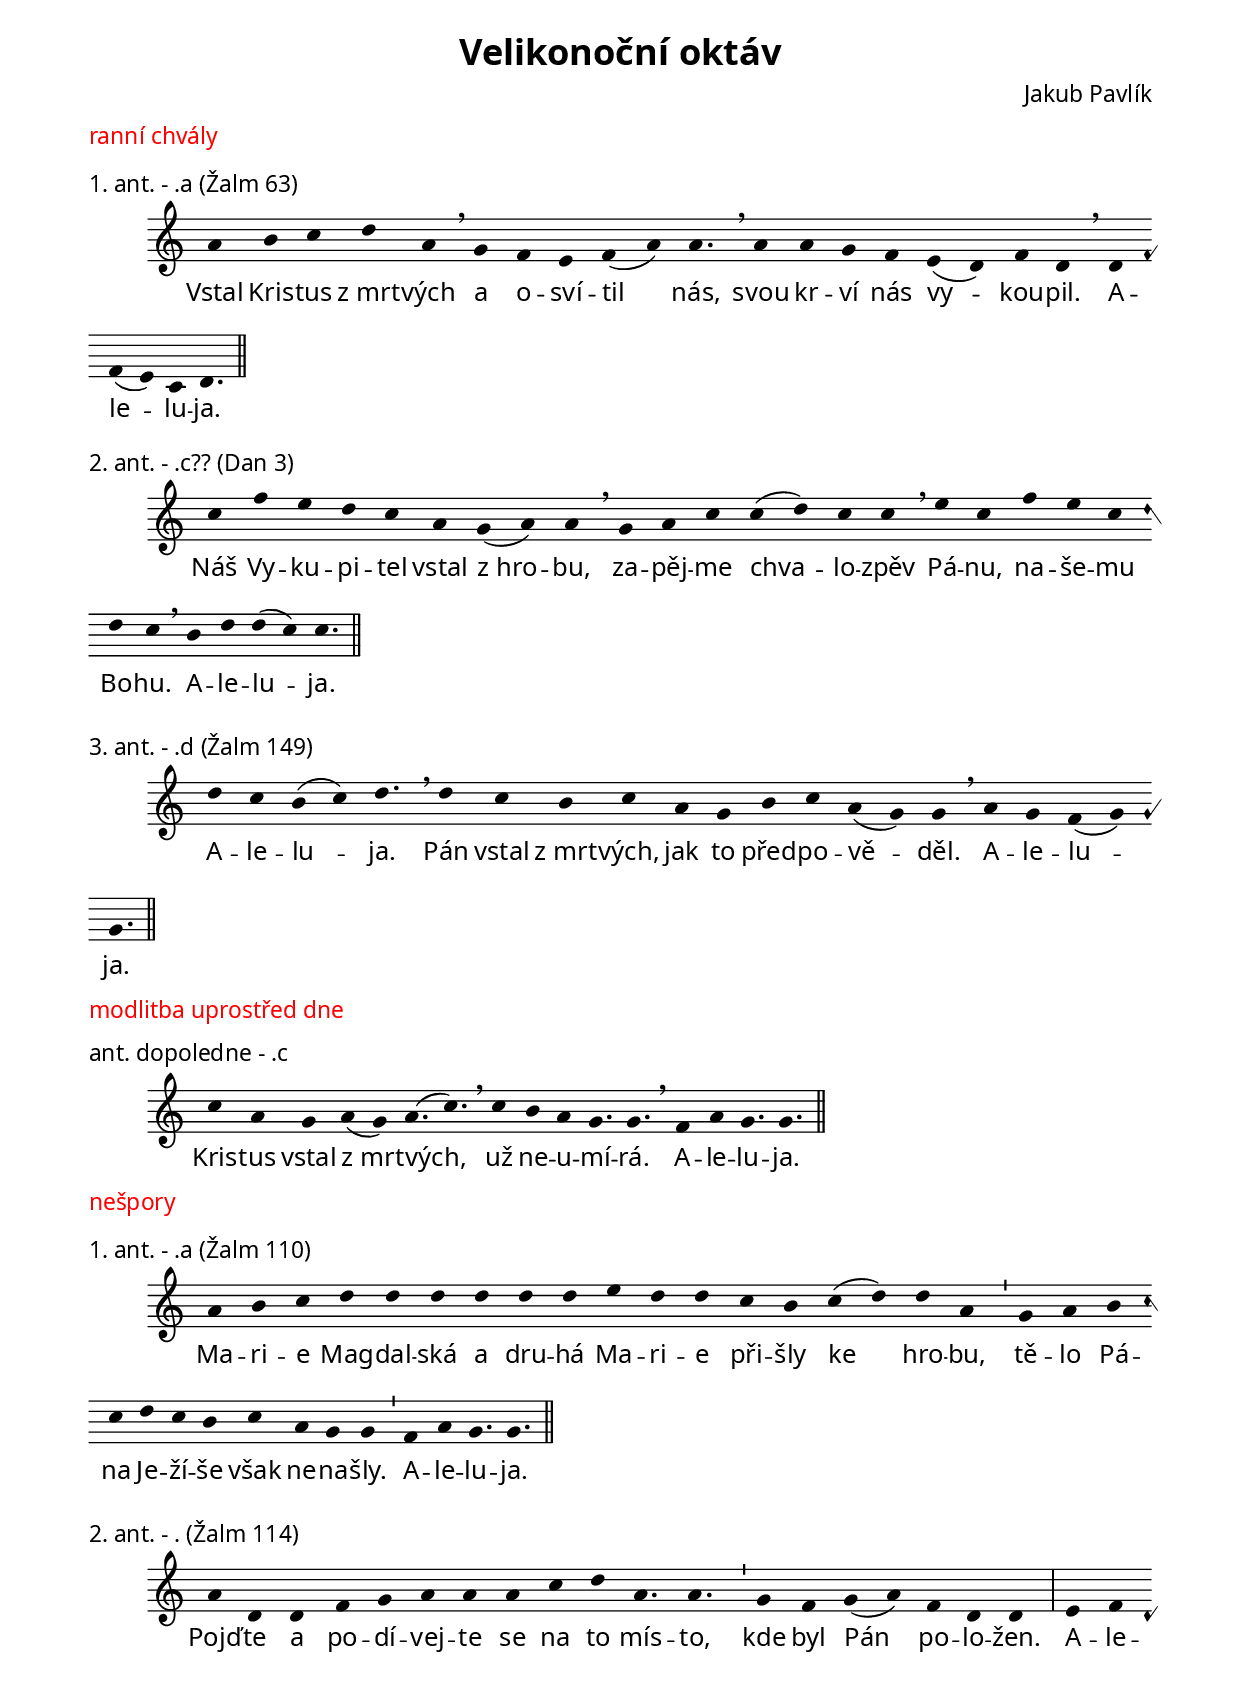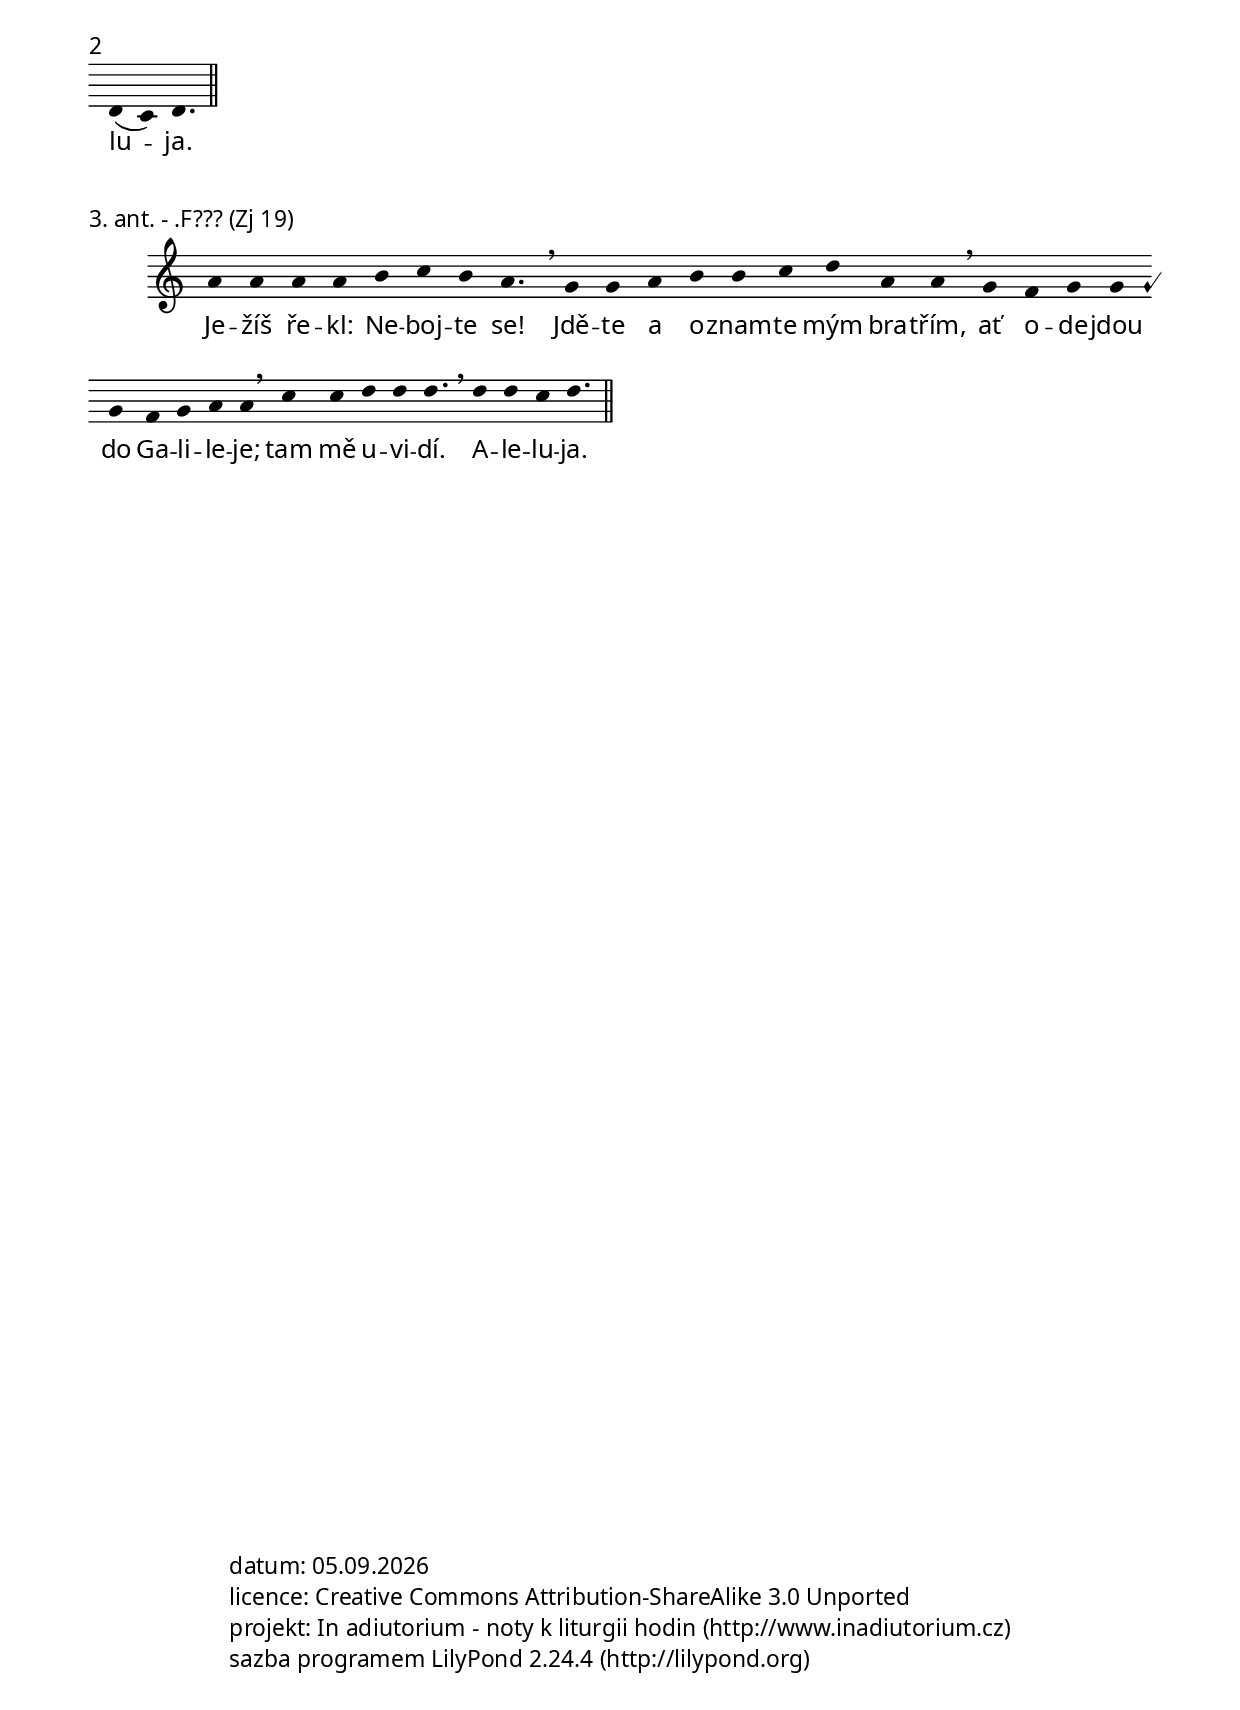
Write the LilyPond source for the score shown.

\version "2.12.3"

\header {
  title = "Velikonoční oktáv"
  composer = "Jakub Pavlík"
}

\include "spolecne.ly"

\markup {\nadpisHodinka {"ranní chvály"}}

\score {
  \relative c'' {
    \choralniRezim
    a4 b c d a \breathe g f e f( a) a4. \breathe
    a4 a g f e( d) f d \breathe
    d4 f( e) c d4. \bar "||"
  }
  \addlyrics {
    Vstal Kris -- tus z_mrt -- vých a o -- sví -- til nás,
    svou kr -- ví nás vy -- kou -- pil.
    A -- le -- lu -- ja.
  }
  \header {
    quid = "1. ant."
    tonus = "I"
    differentia = "a" 
    psalmus = "Žalm 63"
    piece = \markup {\sestavTitulek}
  }
}

\score {
  \relative c'' {
    \choralniRezim
    c4 f e d c a g( a) a \breathe
    g4 a c c( d) c c \breathe
    e4 c f e c d c \breathe
    b4 d d( c) c4. \bar "||"
  }
  \addlyrics {
    Náš Vy -- ku -- pi -- tel vstal z_hro -- bu, 
    za -- pěj -- me chva -- lo -- zpěv
    Pá -- nu, na -- še -- mu Bo -- hu.
    A -- le -- lu -- ja.
  }
  \header {
    quid = "2. ant."
    tonus = "VII??"
    differentia = "c??" 
    psalmus = "Dan 3"
    piece = \markup {\sestavTitulek}
  }
}

\score {
  \relative c'' {
    \choralniRezim
    d4 c b( c) d4. \breathe
    d4 c b c a g b c a( g) g \breathe
    a4 g f( g) g4. \bar "||"
  }
  \addlyrics {
    A -- le -- lu -- ja. Pán vstal z_mrt -- vých, jak to před -- po -- vě -- děl.
    A -- le -- lu -- ja.
  }
  \header {
    quid = "3. ant."
    tonus = "VII"
    differentia = "d" 
    psalmus = "Žalm 149"
    piece = \markup {\sestavTitulek}
  }
}

\markup {\nadpisHodinka {"modlitba uprostřed dne"}}

\score {
  \relative c'' {
    \choralniRezim
    c4 a g a( g) a4.( c) \breathe
    c4 b a g4. g \breathe
    f4 a g4. g \bar "||"
  }
  \addlyrics {
    Kris -- tus vstal z_mrt -- vých, už ne -- u -- mí -- rá. 
    A -- le -- lu -- ja.
  }
  \header {
    quid = "ant. dopoledne"
    tonus = "VIII"
    differentia = "c" 
    psalmus = ""
    piece = \markup {\sestavTitulek}
  }
}

\markup {\nadpisHodinka {"nešpory"}}

\score {
  \relative c'' {
    \choralniRezim
    a4 b c d d d d d d e d d c b c( d) d a4 \barMin 
    g4 a b c d c b c a g g  \barMin
    f a g4. g \barFinalis
  }
  \addlyrics {
    Ma -- ri -- e Mag -- dal -- ská a dru -- há Ma -- ri -- e
    při -- šly ke hro -- bu, tě -- lo Pá -- na Je -- ží -- še však ne -- na -- šly.
    A -- le -- lu -- ja.
  }
  \header {
    quid = "1. ant."
    tonus = "VII"
    differentia = "a" 
    psalmus = "Žalm 110"
    piece = \markup {\sestavTitulek}
  }
}

\score {
  \relative c'' {
    \choralniRezim
    a4 d, d f g a a a c d a4. a \barMin
    g4 f g( a) f d d \barMax
    e4 f d( c) d4. \barFinalis
  }
  \addlyrics {
    Pojď -- te a po -- dí -- vej -- te se na to mís -- to, 
    kde byl Pán po -- lo -- žen.
    A -- le -- lu -- ja.
  }
  \header {
    quid = "2. ant."
    tonus = "per"
    differentia = "" 
    psalmus = "Žalm 114"
    piece = \markup {\sestavTitulek}
  }
}

\score {
  \relative c'' {
    \choralniRezim
    a4 a a a b c b a4. \breathe
    g4 g a b b c d a a \breathe
    g4 f g g g f g a a \breathe \bar ""
    c4 c d d d4. \breathe
    d4 d c d4. \bar "||"
  }
  \addlyrics {
    Je -- žíš ře -- kl: Ne -- boj -- te se! 
    Jdě -- te a o -- znam -- te mým bra -- třím,
    ať o -- de -- jdou do Ga -- li -- le -- je;
    tam mě u -- vi -- dí.
    A -- le -- lu -- ja.
  }
  \header {
    quid = "3. ant."
    tonus = "VI???"
    differentia = "F???" 
    psalmus = "Zj 19"
    piece = \markup {\sestavTitulek}
  }
}